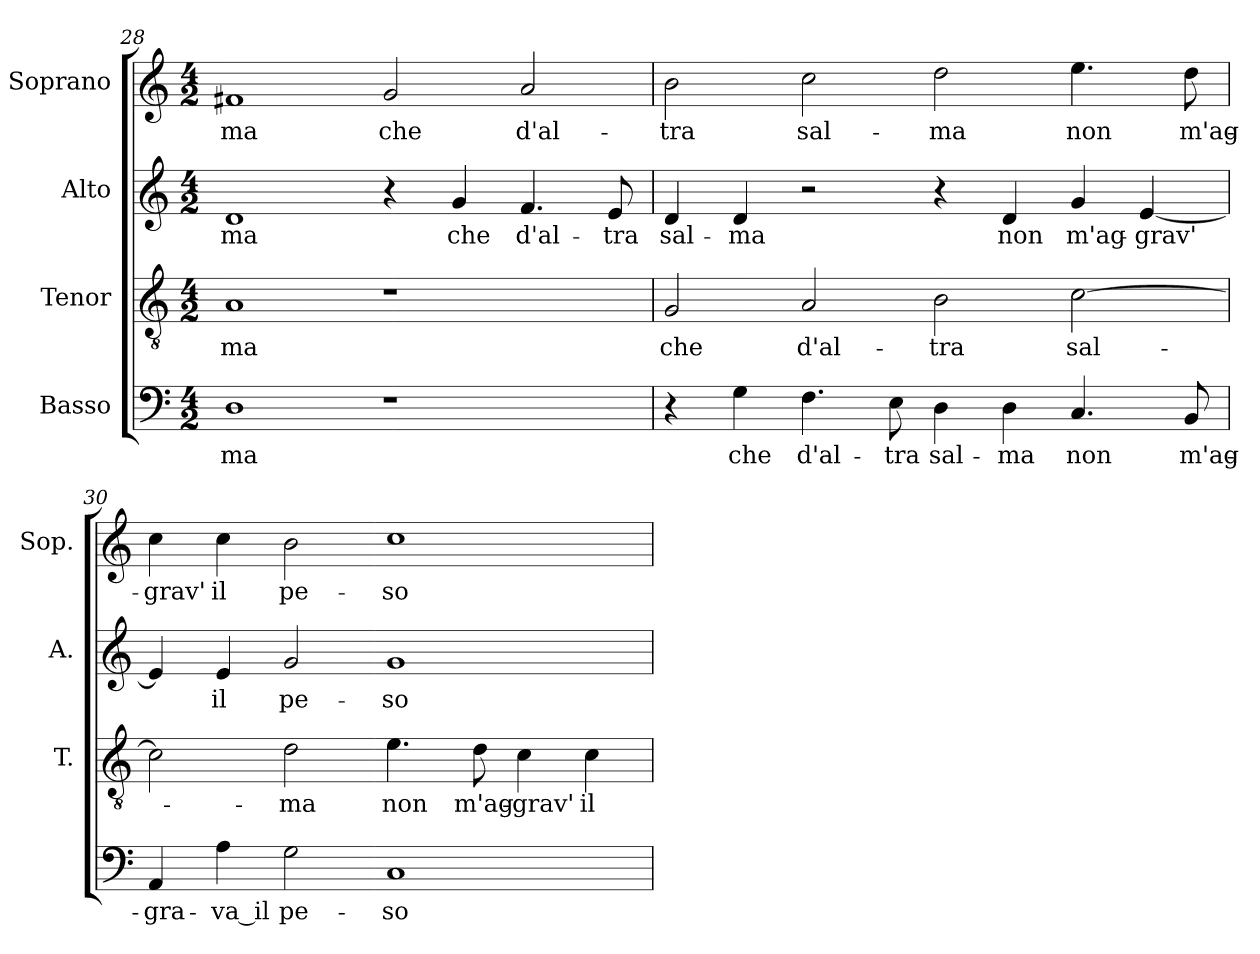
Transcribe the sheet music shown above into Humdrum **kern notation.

**kern	**text	**kern	**text	**kern	**text	**kern	**text
*part4	*part4	*part3	*part3	*part2	*part2	*part1	*part1
*staff4	*staff4	*staff3	*staff3	*staff2	*staff2	*staff1	*staff1
*I"Basso	*	*I"Tenor	*	*I"Alto	*	*I"Soprano	*
*	*	*I'T.	*	*I'A.	*	*I'Sop.	*
*clefF4	*	*clefGv2	*	*clefG2	*	*clefG2	*
*	*	*ITrd7c12	*	*	*	*	*
*k[]	*	*k[]	*	*k[]	*	*k[]	*
*C:	*	*C:	*	*C:	*	*C:	*
*M4/2	*	*M4/2	*	*M4/2	*	*M4/2	*
=28	=28	=28	=28	=28	=28	=28	=28
!	!LO:LY:b:color=#000000	!	!	!	!	!	!
!	!	!	!LO:LY:b:color=#000000	!	!	!	!
!	!	!	!	!	!LO:LY:b:color=#000000	!	!
!	!	!	!	!	!	!	!LO:LY:b:color=#000000
1Di	-ma	1AAi	-ma	1di	-ma	1f#Xi	-ma
!	!	!	!	!	!	!	!LO:LY:b:color=#000000
1r	.	1r	.	4r	.	2gi/	che
!	!	!	!	!	!LO:LY:b:color=#000000	!	!
.	.	.	.	4gi/	che	.	.
!	!	!	!	!	!LO:LY:b:color=#000000	!	!
!	!	!	!	!	!	!	!LO:LY:b:color=#000000
.	.	.	.	4.fi/	d'al-	2ai/	d'al-
!	!	!	!	!	!LO:LY:b:color=#000000	!	!
.	.	.	.	8ei/	-tra	.	.
=29	=29	=29	=29	=29	=29	=29	=29
!	!	!	!LO:LY:b:color=#000000	!	!	!	!
!	!	!	!	!	!LO:LY:b:color=#000000	!	!
!	!	!	!	!	!	!	!LO:LY:b:color=#000000
4r	.	2GGi/	che	4di/	sal-	2bi\	-tra
!	!LO:LY:b:color=#000000	!	!	!	!	!	!
!	!	!	!	!	!LO:LY:b:color=#000000	!	!
4Gi\	che	.	.	4di/	-ma	.	.
!	!LO:LY:b:color=#000000	!	!	!	!	!	!
!	!	!	!LO:LY:b:color=#000000	!	!	!	!
!	!	!	!	!	!	!	!LO:LY:b:color=#000000
4.Fi\	d'al-	2AAi/	d'al-	2r	.	2cci\	sal-
!	!LO:LY:b:color=#000000	!	!	!	!	!	!
8Ei\	-tra	.	.	.	.	.	.
!	!LO:LY:b:color=#000000	!	!	!	!	!	!
!	!	!	!LO:LY:b:color=#000000	!	!	!	!
!	!	!	!	!	!	!	!LO:LY:b:color=#000000
4Di\	sal-	2BBi\	-tra	4r	.	2ddi\	-ma
!	!LO:LY:b:color=#000000	!	!	!	!	!	!
!	!	!	!	!	!LO:LY:b:color=#000000	!	!
4Di\	-ma	.	.	4di/	non	.	.
!	!LO:LY:b:color=#000000	!	!	!	!	!	!
!	!	!	!LO:LY:b:color=#000000	!	!	!	!
!	!	!	!	!	!LO:LY:b:color=#000000	!	!
!	!	!	!	!	!	!	!LO:LY:b:color=#000000
4.Ci/	non	[>2Ci\	sal-	4gi/	m'ag-	4.eei\	non
!	!	!	!	!	!LO:LY:b:color=#000000	!	!
.	.	.	.	[<4ei/	-grav'	.	.
!	!LO:LY:b:color=#000000	!	!	!	!	!	!
!	!	!	!	!	!	!	!LO:LY:b:color=#000000
8BBi/	m'ag-	.	.	.	.	8ddi\	m'ag-
!!LO:LB:g=z
=30	=30	=30	=30	=30	=30	=30	=30
!	!LO:LY:b:color=#000000	!	!	!	!	!	!
!	!	!	!	!	!	!	!LO:LY:b:color=#000000
4AAi/	-gra-	2Ci\]	.	4ei/]	.	4cci\	-grav'
!	!LO:LY:b:color=#000000	!	!	!	!	!	!
!	!	!	!	!	!LO:LY:b:color=#000000	!	!
!	!	!	!	!	!	!	!LO:LY:b:color=#000000
4Ai\	-va_il	.	.	4ei/	il	4cci\	il
!	!LO:LY:b:color=#000000	!	!	!	!	!	!
!	!	!	!LO:LY:b:color=#000000	!	!	!	!
!	!	!	!	!	!LO:LY:b:color=#000000	!	!
!	!	!	!	!	!	!	!LO:LY:b:color=#000000
2Gi\	pe-	2Di\	-ma	2gi/	pe-	2bi\	pe-
!	!LO:LY:b:color=#000000	!	!	!	!	!	!
!	!	!	!LO:LY:b:color=#000000	!	!	!	!
!	!	!	!	!	!LO:LY:b:color=#000000	!	!
!	!	!	!	!	!	!	!LO:LY:b:color=#000000
1Ci	-so	4.Ei\	non	1gi	-so	1cci	-so
!	!	!	!LO:LY:b:color=#000000	!	!	!	!
.	.	8Di\	m'ag-	.	.	.	.
!	!	!	!LO:LY:b:color=#000000	!	!	!	!
.	.	4Ci\	-grav'	.	.	.	.
!	!	!	!LO:LY:b:color=#000000	!	!	!	!
.	.	4Ci\	il	.	.	.	.
=	=	=	=	=	=	=	=
*-	*-	*-	*-	*-	*-	*-	*-
